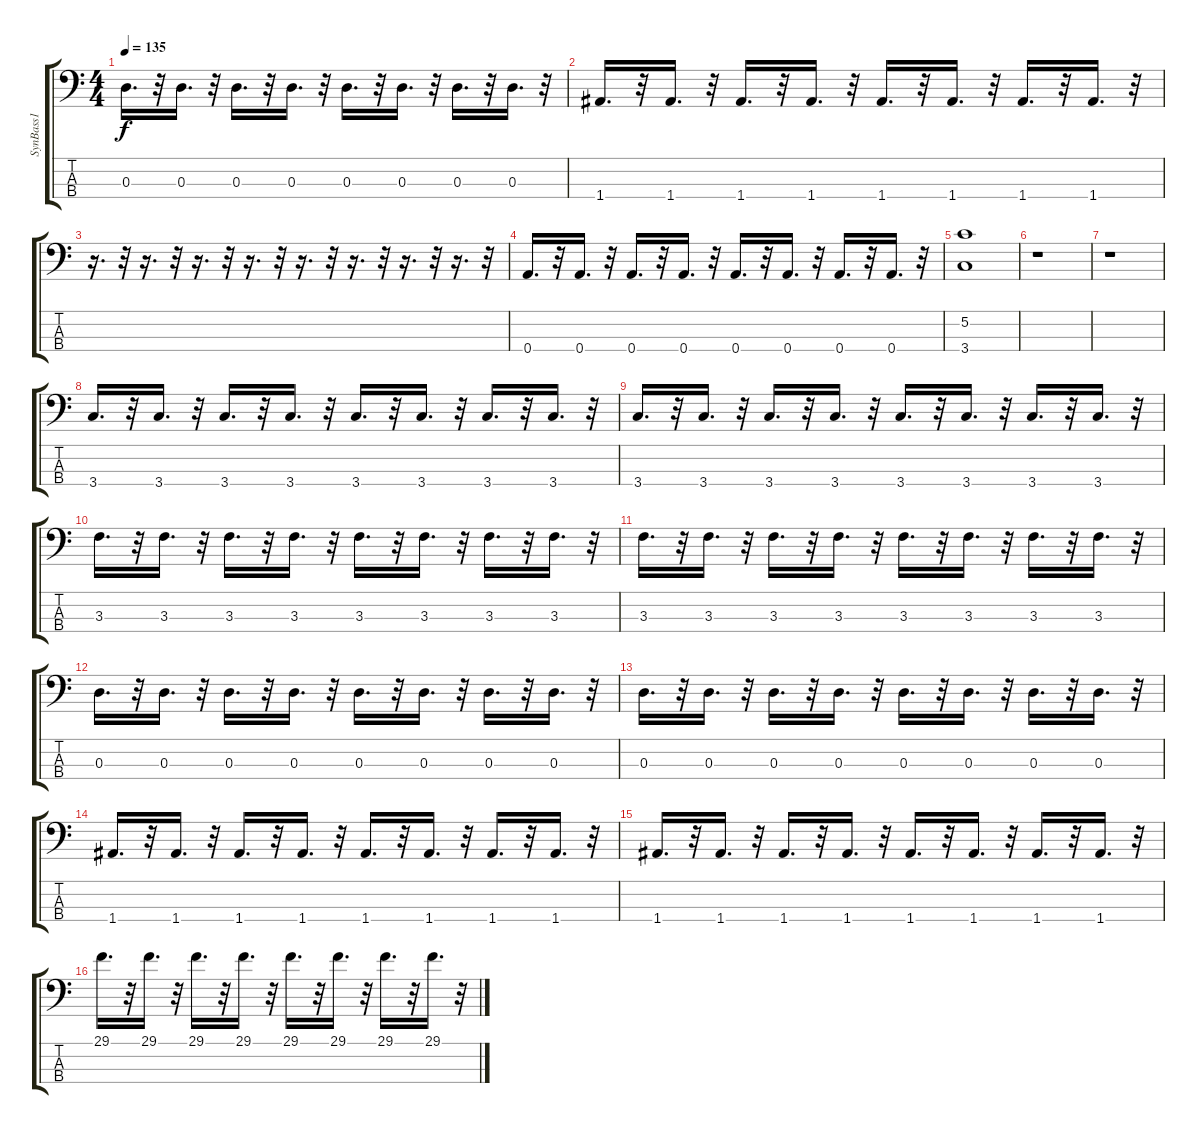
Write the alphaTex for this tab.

\track ("SynBass1" "SynBass1") {instrument synthbass1}
\staff {score tabs}
\tuning (C-1 G2 D2 A1) {hide}
\ts (4 4)
\tempo 135
\clef f4
\ks c
0.3.16{d dy f} r.32 0.3.16{d} r.32 0.3.16{d} r.32 0.3.16{d} r.32 0.3.16{d} r.32 0.3.16{d} r.32 0.3.16{d} r.32 0.3.16{d} r.32 |
1.4.16{d} r.32 1.4.16{d} r.32 1.4.16{d} r.32 1.4.16{d} r.32 1.4.16{d} r.32 1.4.16{d} r.32 1.4.16{d} r.32 1.4.16{d} r.32 |
r.16{d} r.32 r.16{d} r.32 r.16{d} r.32 r.16{d} r.32 r.16{d} r.32 r.16{d} r.32 r.16{d} r.32 r.16{d} r.32 |
0.4.16{d} r.32 0.4.16{d} r.32 0.4.16{d} r.32 0.4.16{d} r.32 0.4.16{d} r.32 0.4.16{d} r.32 0.4.16{d} r.32 0.4.16{d} r.32 |
(5.2 3.4).1 |
r.1 |
r.1 |
3.4.16{d} r.32 3.4.16{d} r.32 3.4.16{d} r.32 3.4.16{d} r.32 3.4.16{d} r.32 3.4.16{d} r.32 3.4.16{d} r.32 3.4.16{d} r.32 |
3.4.16{d} r.32 3.4.16{d} r.32 3.4.16{d} r.32 3.4.16{d} r.32 3.4.16{d} r.32 3.4.16{d} r.32 3.4.16{d} r.32 3.4.16{d} r.32 |
3.3.16{d} r.32 3.3.16{d} r.32 3.3.16{d} r.32 3.3.16{d} r.32 3.3.16{d} r.32 3.3.16{d} r.32 3.3.16{d} r.32 3.3.16{d} r.32 |
3.3.16{d} r.32 3.3.16{d} r.32 3.3.16{d} r.32 3.3.16{d} r.32 3.3.16{d} r.32 3.3.16{d} r.32 3.3.16{d} r.32 3.3.16{d} r.32 |
0.3.16{d} r.32 0.3.16{d} r.32 0.3.16{d} r.32 0.3.16{d} r.32 0.3.16{d} r.32 0.3.16{d} r.32 0.3.16{d} r.32 0.3.16{d} r.32 |
0.3.16{d} r.32 0.3.16{d} r.32 0.3.16{d} r.32 0.3.16{d} r.32 0.3.16{d} r.32 0.3.16{d} r.32 0.3.16{d} r.32 0.3.16{d} r.32 |
1.4.16{d} r.32 1.4.16{d} r.32 1.4.16{d} r.32 1.4.16{d} r.32 1.4.16{d} r.32 1.4.16{d} r.32 1.4.16{d} r.32 1.4.16{d} r.32 |
1.4.16{d} r.32 1.4.16{d} r.32 1.4.16{d} r.32 1.4.16{d} r.32 1.4.16{d} r.32 1.4.16{d} r.32 1.4.16{d} r.32 1.4.16{d} r.32 |
29.1.16{d} r.32 29.1.16{d} r.32 29.1.16{d} r.32 29.1.16{d} r.32 29.1.16{d} r.32 29.1.16{d} r.32 29.1.16{d} r.32 29.1.16{d} r.32
